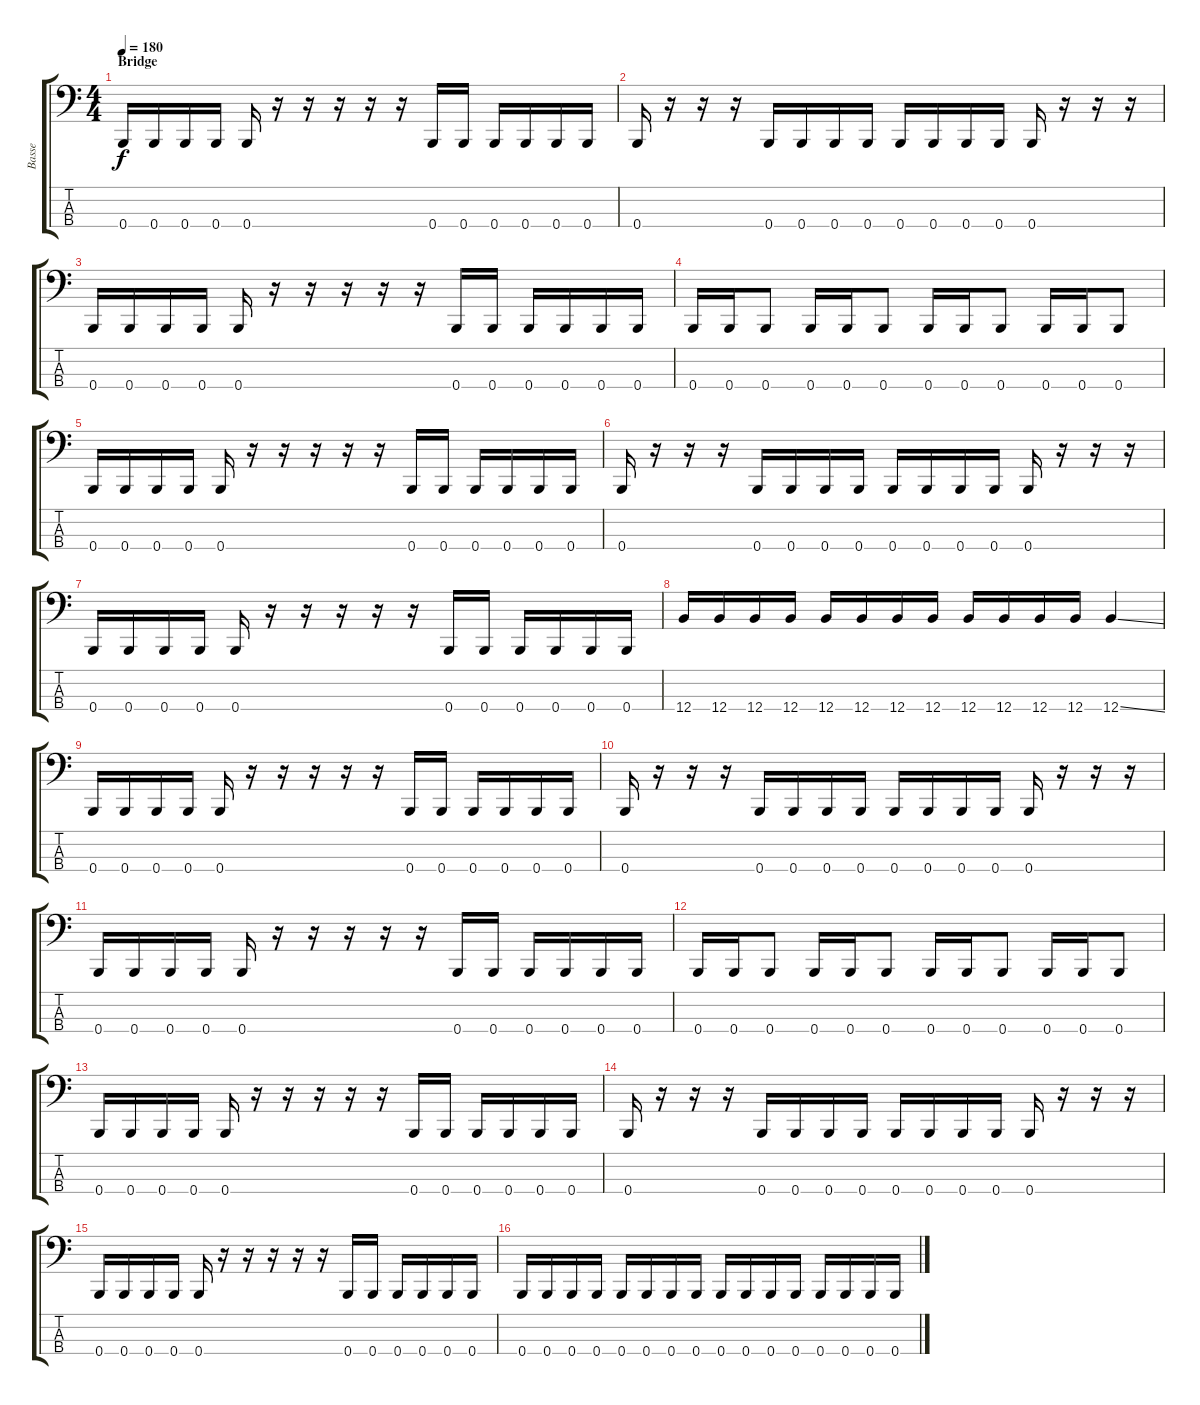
\track ("Basse" "Basse") {instrument electricbassfinger}
\staff {score tabs}
\tuning (E2 B1 Gb1 B0) {hide}
\ts (4 4)
\section ("" "Bridge")
\tempo 180
\clef f4
\ks c
0.4.16{dy f} 0.4.16 0.4.16 0.4.16 0.4.16 r.16 r.16 r.16 r.16 r.16 0.4.16 0.4.16 0.4.16 0.4.16 0.4.16 0.4.16 |
0.4.16 r.16 r.16 r.16 0.4.16 0.4.16 0.4.16 0.4.16 0.4.16 0.4.16 0.4.16 0.4.16 0.4.16 r.16 r.16 r.16 |
0.4.16 0.4.16 0.4.16 0.4.16 0.4.16 r.16 r.16 r.16 r.16 r.16 0.4.16 0.4.16 0.4.16 0.4.16 0.4.16 0.4.16 |
0.4.16 0.4.16 0.4.8 0.4.16 0.4.16 0.4.8 0.4.16 0.4.16 0.4.8 0.4.16 0.4.16 0.4.8 |
0.4.16 0.4.16 0.4.16 0.4.16 0.4.16 r.16 r.16 r.16 r.16 r.16 0.4.16 0.4.16 0.4.16 0.4.16 0.4.16 0.4.16 |
0.4.16 r.16 r.16 r.16 0.4.16 0.4.16 0.4.16 0.4.16 0.4.16 0.4.16 0.4.16 0.4.16 0.4.16 r.16 r.16 r.16 |
0.4.16 0.4.16 0.4.16 0.4.16 0.4.16 r.16 r.16 r.16 r.16 r.16 0.4.16 0.4.16 0.4.16 0.4.16 0.4.16 0.4.16 |
12.4.16 12.4.16 12.4.16 12.4.16 12.4.16 12.4.16 12.4.16 12.4.16 12.4.16 12.4.16 12.4.16 12.4.16 12.4{ss}.4 |
0.4.16 0.4.16 0.4.16 0.4.16 0.4.16 r.16 r.16 r.16 r.16 r.16 0.4.16 0.4.16 0.4.16 0.4.16 0.4.16 0.4.16 |
0.4.16 r.16 r.16 r.16 0.4.16 0.4.16 0.4.16 0.4.16 0.4.16 0.4.16 0.4.16 0.4.16 0.4.16 r.16 r.16 r.16 |
0.4.16 0.4.16 0.4.16 0.4.16 0.4.16 r.16 r.16 r.16 r.16 r.16 0.4.16 0.4.16 0.4.16 0.4.16 0.4.16 0.4.16 |
0.4.16 0.4.16 0.4.8 0.4.16 0.4.16 0.4.8 0.4.16 0.4.16 0.4.8 0.4.16 0.4.16 0.4.8 |
0.4.16 0.4.16 0.4.16 0.4.16 0.4.16 r.16 r.16 r.16 r.16 r.16 0.4.16 0.4.16 0.4.16 0.4.16 0.4.16 0.4.16 |
0.4.16 r.16 r.16 r.16 0.4.16 0.4.16 0.4.16 0.4.16 0.4.16 0.4.16 0.4.16 0.4.16 0.4.16 r.16 r.16 r.16 |
0.4.16 0.4.16 0.4.16 0.4.16 0.4.16 r.16 r.16 r.16 r.16 r.16 0.4.16 0.4.16 0.4.16 0.4.16 0.4.16 0.4.16 |
0.4.16 0.4.16 0.4.16 0.4.16 0.4.16 0.4.16 0.4.16 0.4.16 0.4.16 0.4.16 0.4.16 0.4.16 0.4.16 0.4.16 0.4.16 0.4.16
